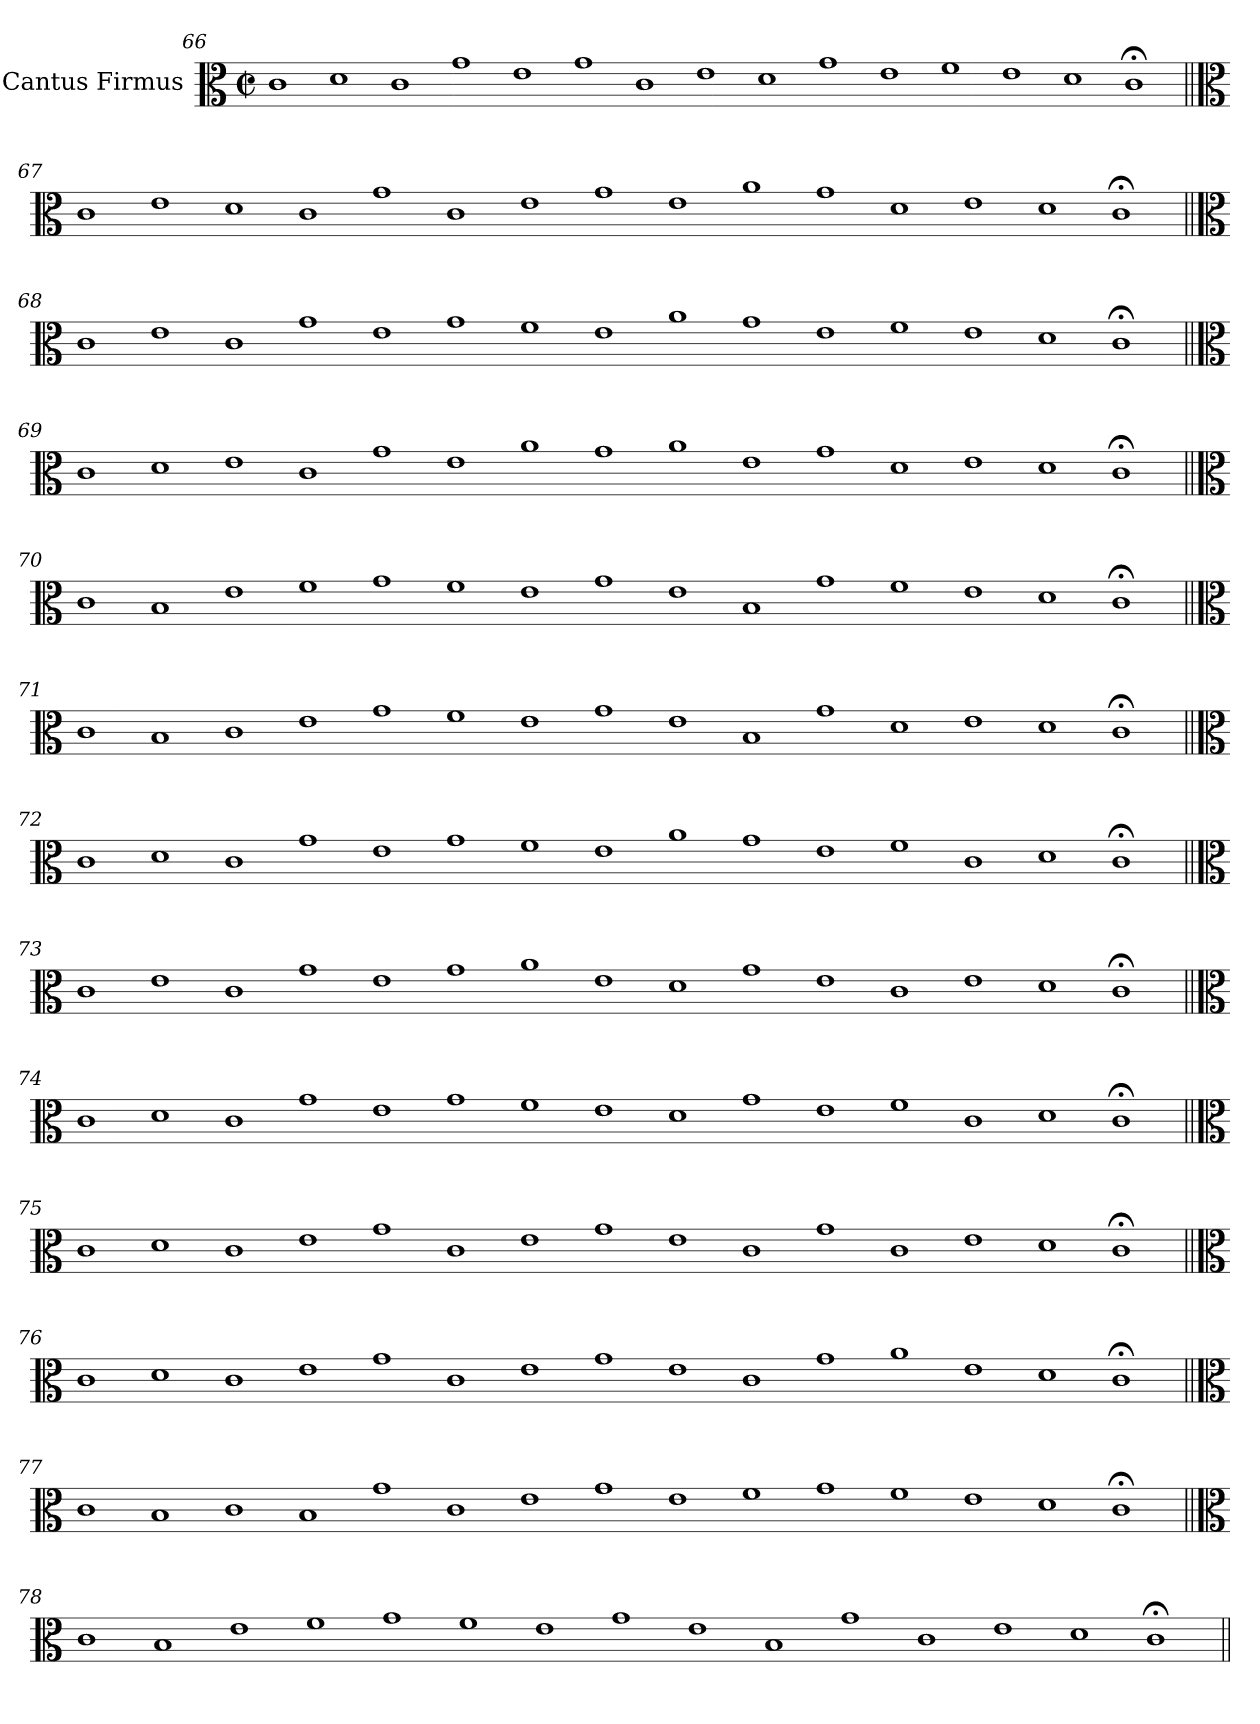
**kern
*part1
*staff1
*I"Cantus Firmus
*I'cf
!!LO:LB:g=z
*clefC3
*k[]
*M2/2
*met(c|)
=66
1c
1d
1c
1g
1e
1g
1c
1e
1d
1g
1e
1f
1e
1d
1c;<
!!LO:LB:g=z
=67||
*clefC3
1c
1e
1d
1c
1g
1c
1e
1g
1e
1a
1g
1d
1e
1d
1c;<
!!LO:LB:g=z
=68||
*clefC3
1c
1e
1c
1g
1e
1g
1f
1e
1a
1g
1e
1f
1e
1d
1c;<
!!LO:LB:g=z
=69||
*clefC3
1c
1d
1e
1c
1g
1e
1a
1g
1a
1e
1g
1d
1e
1d
1c;<
!!LO:LB:g=z
=70||
*clefC3
1c
1B
1e
1f
1g
1f
1e
1g
1e
1B
1g
1f
1e
1d
1c;<
!!LO:LB:g=z
=71||
*clefC3
1c
1B
1c
1e
1g
1f
1e
1g
1e
1B
1g
1d
1e
1d
1c;<
!!LO:LB:g=z
=72||
*clefC3
1c
1d
1c
1g
1e
1g
1f
1e
1a
1g
1e
1f
1c
1d
1c;<
!!LO:LB:g=z
=73||
*clefC3
1c
1e
1c
1g
1e
1g
1a
1e
1d
1g
1e
1c
1e
1d
1c;<
!!LO:LB:g=z
=74||
*clefC3
1c
1d
1c
1g
1e
1g
1f
1e
1d
1g
1e
1f
1c
1d
1c;<
!!LO:LB:g=z
=75||
*clefC3
1c
1d
1c
1e
1g
1c
1e
1g
1e
1c
1g
1c
1e
1d
1c;<
!!LO:LB:g=z
=76||
*clefC3
1c
1d
1c
1e
1g
1c
1e
1g
1e
1c
1g
1a
1e
1d
1c;<
!!LO:LB:g=z
=77||
*clefC3
1c
1B
1c
1B
1g
1c
1e
1g
1e
1f
1g
1f
1e
1d
1c;<
!!LO:LB:g=z
=78||
*clefC3
1c
1B
1e
1f
1g
1f
1e
1g
1e
1B
1g
1c
1e
1d
1c;<
=||
*-
